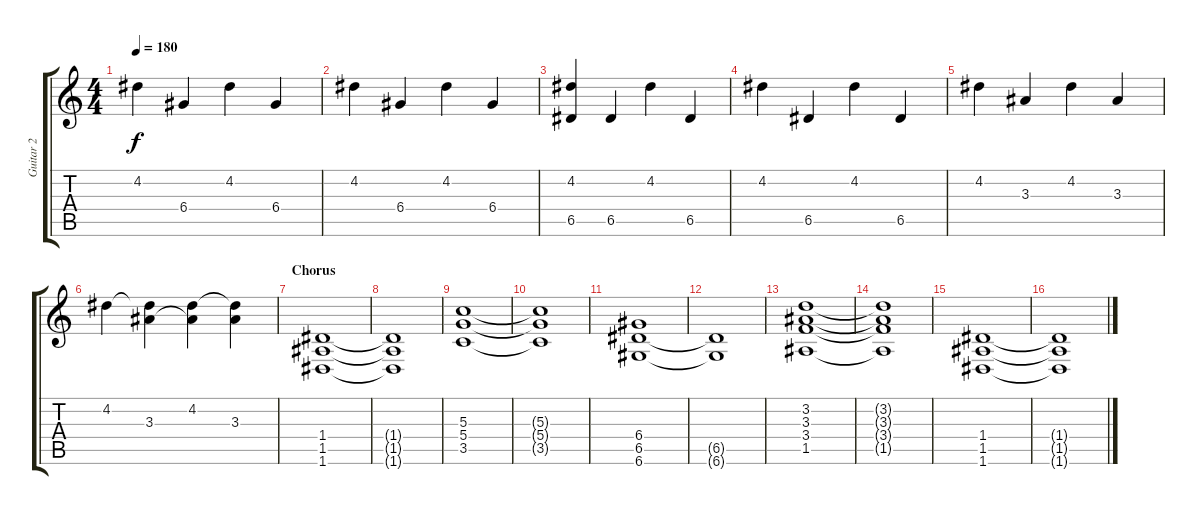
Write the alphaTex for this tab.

\track ("Guitar 2" "Guitar 2") {instrument electricguitarclean}
\staff {score tabs}
\tuning (E4 B3 G3 D3 A2 D2) {hide}
\ts (4 4)
\tempo 180
\clef g2
\ks c
4.2.4{dy f} 6.4.4 4.2.4 6.4.4 |
4.2.4 6.4.4 4.2.4 6.4.4 |
(4.2 6.5).4 6.5.4 4.2.4 6.5.4 |
4.2.4 6.5.4 4.2.4 6.5.4 |
4.2.4 3.3.4 4.2.4 3.3.4 |
4.2.4 (4.2{t} 3.3).4 (4.2 3.3{t}).4 (4.2{t} 3.3).4 |
\section ("" "Chorus")
(1.4 1.5 1.6).1{instrument distortionguitar} |
(1.4{t} 1.5{t} 1.6{t}).1 |
(5.3 5.4 3.5).1 |
(5.3{t} 5.4{t} 3.5{t}).1 |
(6.4 6.5 6.6).1 |
(6.5{t} 6.6{t}).1 |
(3.2 3.3 3.4 1.5).1 |
(3.2{t} 3.3{t} 3.4{t} 1.5{t}).1 |
(1.4 1.5 1.6).1 |
(1.4{t} 1.5{t} 1.6{t}).1
